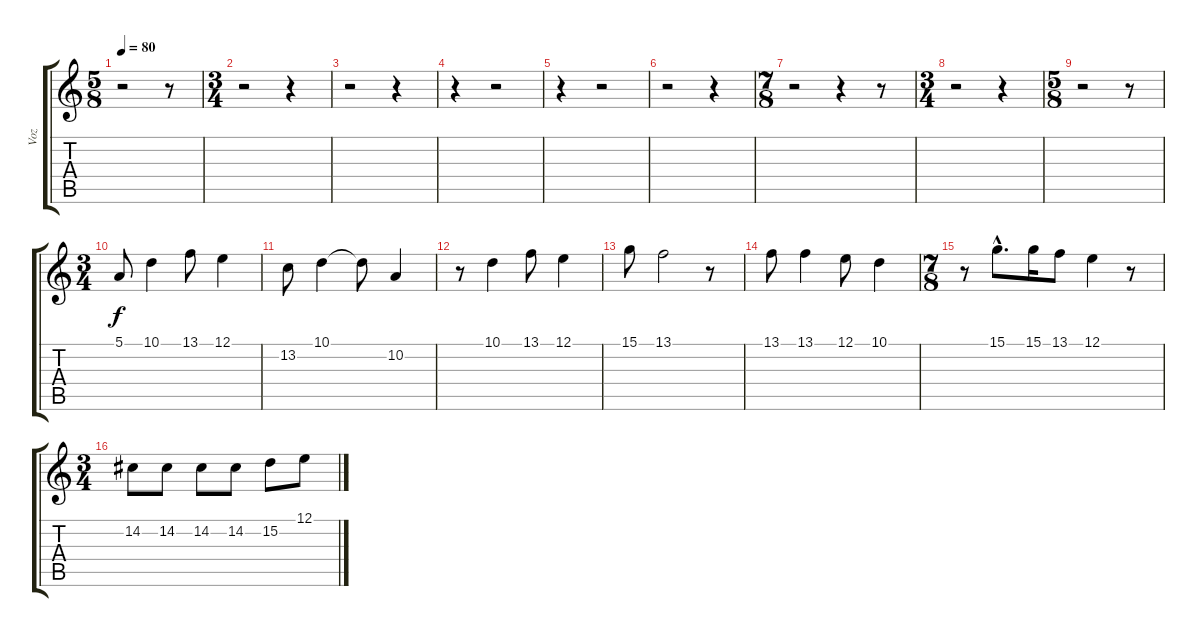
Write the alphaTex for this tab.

\track ("Voz" "Voz") {instrument bassoon}
\staff {score tabs}
\tuning (E4 B3 G3 D3 A2 E2) {hide}
\ts (5 8)
\tempo 80
\clef g2
\ks c
r.2{dy f} r.8 |
\ts (3 4)
r.2 r.4 |
r.2 r.4 |
r.4 r.2 |
r.4 r.2 |
r.2 r.4 |
\ts (7 8)
r.2 r.4 r.8 |
\ts (3 4)
r.2 r.4 |
\ts (5 8)
r.2 r.8 |
\ts (3 4)
5.1.8 10.1.4 13.1.8 12.1.4 |
13.2.8 10.1.4 10.1{t}.8 10.2.4 |
r.8 10.1.4 13.1.8 12.1.4 |
15.1.8 13.1.2 r.8 |
13.1.8 13.1.4 12.1.8 10.1.4 |
\ts (7 8)
r.8 15.1{hac}.8{d} 15.1.16 13.1.8 12.1.4 r.8 |
\ts (3 4)
14.2.8 14.2.8 14.2.8 14.2.8 15.2.8 12.1.8
